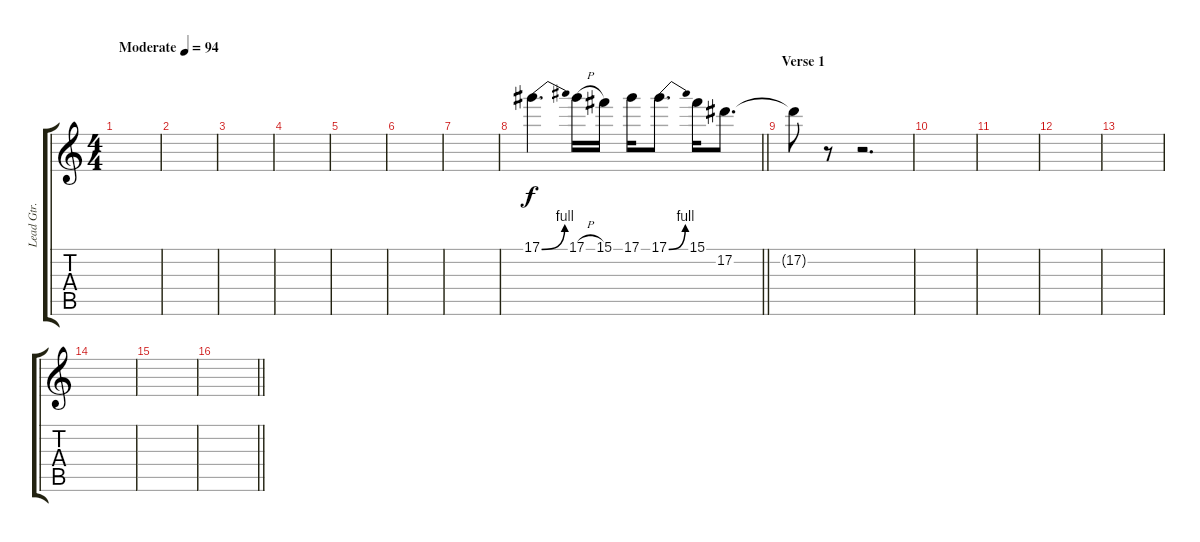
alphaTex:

\track ("Lead Gtr." "Lead Gtr.") {instrument distortionguitar}
\staff {score tabs}
\tuning (Eb4 Bb3 Gb3 Db3 Ab2 Db2) {hide}
\ts (4 4)
\tempo (94 "Moderate")
\clef g2
\ks c
|
|
|
|
|
|
|
\barLineRight lightlight
17.1{be (bend 0 0 60 4)}.4{d} 17.1{h}.16 15.1.16 17.1.16 17.1{be (bend 0 0 60 4)}.8{d} 15.1.16 17.2.8{d} |
\section ("" "Verse 1")
17.2{t}.8 r.8 r.2{d} |
|
|
|
|
|
|
\barLineRight lightlight
